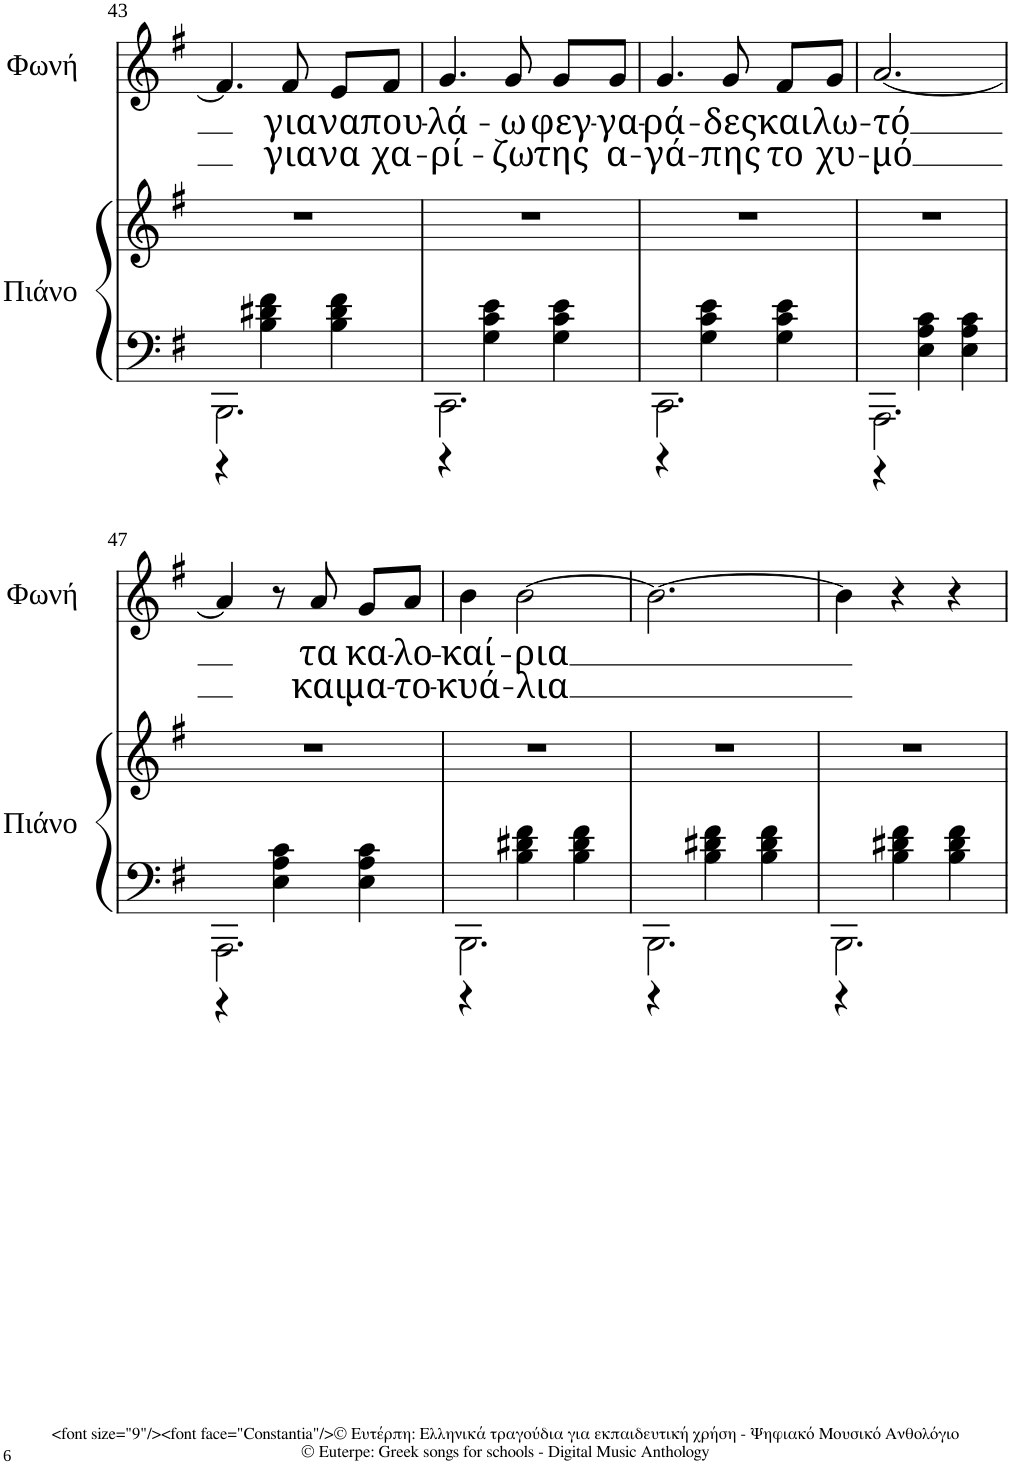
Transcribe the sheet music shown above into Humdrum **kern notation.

**kern	**kern	**kern	**text	**text
*part2	*part2	*part1	*part1	*part1
*staff3	*staff2	*staff1	*staff1	*staff1
*I"Πιάνο	*	*I"Φωνή	*	*
!!LO:PB:g=z
*clefF4	*clefG2	*clefG2	*	*
*k[f#]	*k[f#]	*k[f#]	*	*
*M3/4	*M3/4	*M3/4	*	*
=43	=43	=43	=43	=43
*^	*	*	*	*
2.BBB\	4r	2.r	4.f#/]	.	.
.	4B\ 4d#X\ 4f#\	.	.	.	.
!	!	!	!	!LO:LY:b	!LO:LY:b
.	.	.	8f#/	για	για
!	!	!	!	!LO:LY:b	!LO:LY:b
.	4B\ 4d#\ 4f#\	.	8e/L	να	να
!	!	!	!	!LO:LY:b	!LO:LY:b
.	.	.	8f#/J	που-	χα-
=44	=44	=44	=44	=44	=44
!	!	!	!	!LO:LY:b	!LO:LY:b
2.CC\	4r	2.r	4.g/	-λά-	-ρί-
.	4G\ 4c\ 4e\	.	.	.	.
!	!	!	!	!LO:LY:b	!LO:LY:b
.	.	.	8g/	-ω	-ζω
!	!	!	!	!LO:LY:b	!LO:LY:b
.	4G\ 4c\ 4e\	.	8g/L	φεγ-	της
!	!	!	!	!LO:LY:b	!LO:LY:b
.	.	.	8g/J	-γα-	α-
=45	=45	=45	=45	=45	=45
!	!	!	!	!LO:LY:b	!LO:LY:b
2.CC\	4r	2.r	4.g/	-ρά-	-γά-
.	4G\ 4c\ 4e\	.	.	.	.
!	!	!	!	!LO:LY:b	!LO:LY:b
.	.	.	8g/	-δες	-πης
!	!	!	!	!LO:LY:b	!LO:LY:b
.	4G\ 4c\ 4e\	.	8f#/L	και	το
!	!	!	!	!LO:LY:b	!LO:LY:b
.	.	.	8g/J	λω-	χυ-
=46	=46	=46	=46	=46	=46
!	!	!	!	!LO:LY:b	!LO:LY:b
2.AAA\	4r	2.r	[2.a/	-τό	-μό
.	4E\ 4A\ 4c\	.	.	.	.
.	4E\ 4A\ 4c\	.	.	.	.
!!LO:LB:g=z
=47	=47	=47	=47	=47	=47
2.AAA\	4r	2.r	4a/]	.	.
.	4E\ 4A\ 4c\	.	8r	.	.
!	!	!	!	!LO:LY:b	!LO:LY:b
.	.	.	8a/	τα	και
!	!	!	!	!LO:LY:b	!LO:LY:b
.	4E\ 4A\ 4c\	.	8g/L	κα-	μα-
!	!	!	!	!LO:LY:b	!LO:LY:b
.	.	.	8a/J	-λο-	-το-
=48	=48	=48	=48	=48	=48
!	!	!	!	!LO:LY:b	!LO:LY:b
2.BBB\	4r	2.r	4b\	-καί-	-κυά-
!	!	!	!	!LO:LY:b	!LO:LY:b
.	4B\ 4d#X\ 4f#\	.	[2b\	-ρια	-λια
.	4B\ 4d#\ 4f#\	.	.	.	.
=49	=49	=49	=49	=49	=49
2.BBB\	4r	2.r	2.b\_	.	.
.	4B\ 4d#X\ 4f#\	.	.	.	.
.	4B\ 4d#\ 4f#\	.	.	.	.
=50	=50	=50	=50	=50	=50
2.BBB\	4r	2.r	4b\]	.	.
.	4B\ 4d#X\ 4f#\	.	4r	.	.
.	4B\ 4d#\ 4f#\	.	4r	.	.
*v	*v	*	*	*	*
=	=	=	=	=
*-	*-	*-	*-	*-
